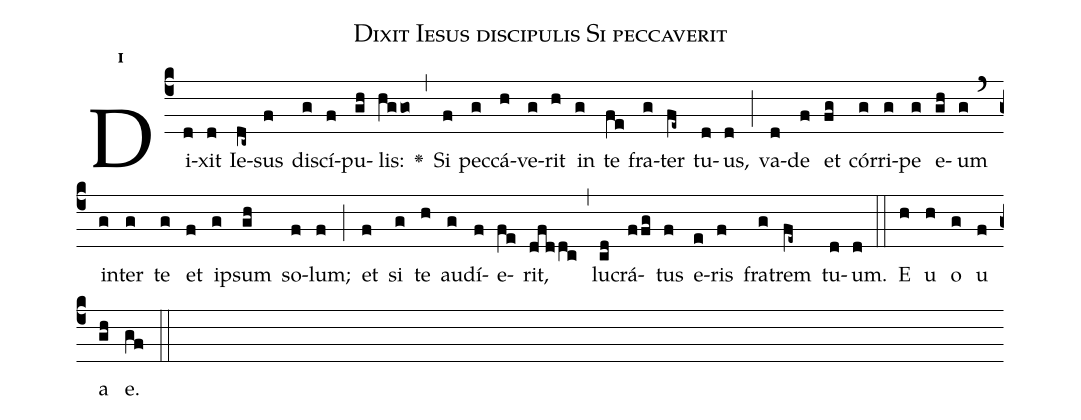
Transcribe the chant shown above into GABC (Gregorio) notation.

name:Dixit Iesus discipulis Si peccaverit;
office-part:Antiphona;
mode:1;
%%
initial-style: 1;
name: Dixit Iesus discipulis Si peccaverit;
book: Antiphonae & Responsoria/Tomus IV, p. 77;
occasion: Dominica XXIII per Annum;
office-part: Laudes Ant Ba;
annotation: 1f;
centering-scheme: english;
font: OFLSortsMillGoudy;
height: 11;
width: 4.5;
%%
(c4)Di(d)xit(d) Ie(dc~)sus(f) di(g)scí(f)pu(gh)lis:(hggo) <v>\greheightstar</v>(,) Si(f) pec(g)cá(h)ve(g)rit(h) in(g) te(fe) fra(g)ter(fe~) tu(d)us,(d) (;) va(d)de(f) et(fg) cór(g)ri(g)pe(g) e(gh)um(g) (`) in(g)ter(g) te(g) et(f) i(g)psum(gh) so(f)lum;(f) (;) et(f) si(g) te(h) au(g)dí(f)e(fe)rit,(dfd/dc) (,) lu(cd)crá(ffg)tus(f) e(e)ris(f) fra(g)trem(fe~) tu(d)um.(d) (::) E(h) u(h) o(g) u(f) a(gh) e.(gf) (::)
